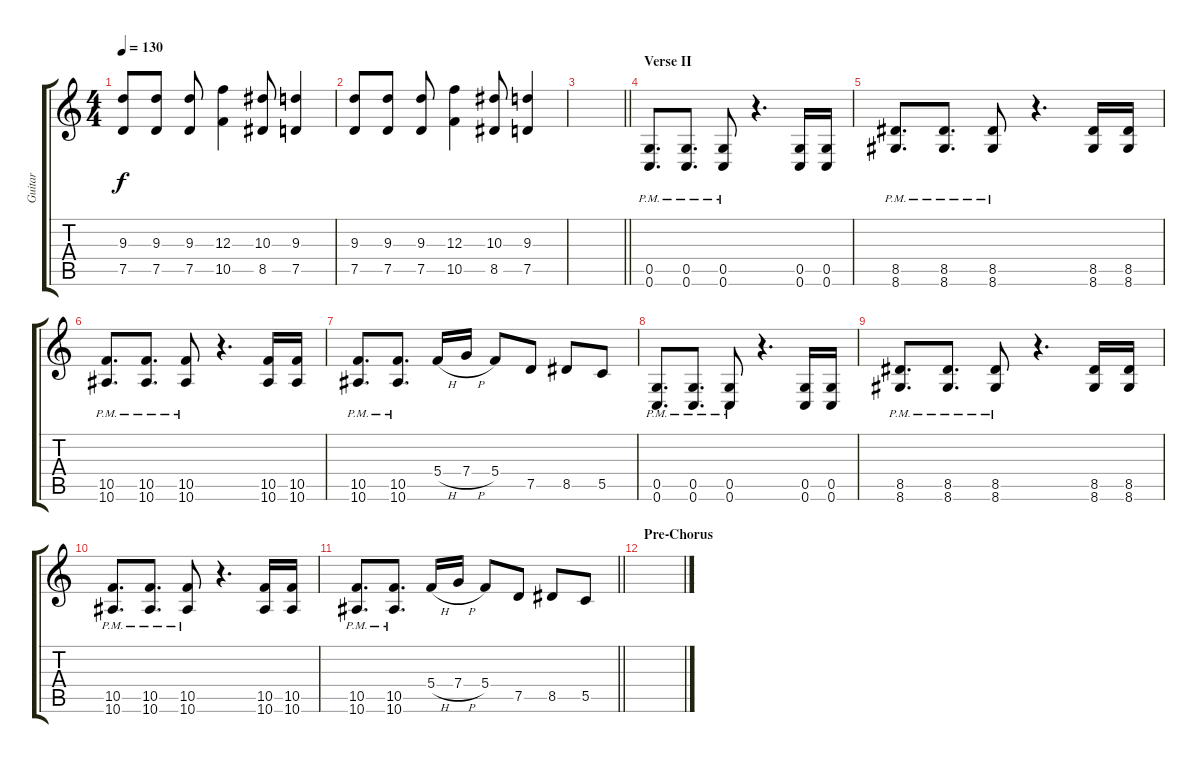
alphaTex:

\track ("Guitar" "Guitar") {instrument distortionguitar}
\staff {score tabs}
\tuning (D4 A3 F3 C3 G2 C2) {hide}
\ts (4 4)
\tempo 130
\clef g2
\ks c
(9.3 7.5).8{dy f} (9.3 7.5).8 (9.3 7.5).8 (12.3 10.5).4 (10.3 8.5).8 (9.3 7.5).4 |
(9.3 7.5).8 (9.3 7.5).8 (9.3 7.5).8 (12.3 10.5).4 (10.3 8.5).8 (9.3 7.5).4 |
\barLineRight lightlight
|
\section ("" "Verse II")
(0.5{pm} 0.6{pm}).8{d} (0.5{pm} 0.6{pm}).8{d} (0.5{pm} 0.6{pm}).8 r.4{d} (0.5 0.6).16 (0.5 0.6).16 |
(8.5{pm} 8.6{pm}).8{d} (8.5{pm} 8.6{pm}).8{d} (8.5{pm} 8.6{pm}).8 r.4{d} (8.5 8.6).16 (8.5 8.6).16 |
(10.5{pm} 10.6{pm}).8{d} (10.5{pm} 10.6{pm}).8{d} (10.5{pm} 10.6{pm}).8 r.4{d} (10.5 10.6).16 (10.5 10.6).16 |
(10.5{pm} 10.6{pm}).8{d} (10.5{pm} 10.6{pm}).8{d} 5.4{h}.16 7.4{h}.16 5.4.8 7.5.8 8.5.8 5.5.8 |
(0.5{pm} 0.6{pm}).8{d} (0.5{pm} 0.6{pm}).8{d} (0.5{pm} 0.6{pm}).8 r.4{d} (0.5 0.6).16 (0.5 0.6).16 |
(8.5{pm} 8.6{pm}).8{d} (8.5{pm} 8.6{pm}).8{d} (8.5{pm} 8.6{pm}).8 r.4{d} (8.5 8.6).16 (8.5 8.6).16 |
(10.5{pm} 10.6{pm}).8{d} (10.5{pm} 10.6{pm}).8{d} (10.5{pm} 10.6{pm}).8 r.4{d} (10.5 10.6).16 (10.5 10.6).16 |
\barLineRight lightlight
(10.5{pm} 10.6{pm}).8{d} (10.5{pm} 10.6{pm}).8{d} 5.4{h}.16 7.4{h}.16 5.4.8 7.5.8 8.5.8 5.5.8 |
\section ("" "Pre-Chorus")
